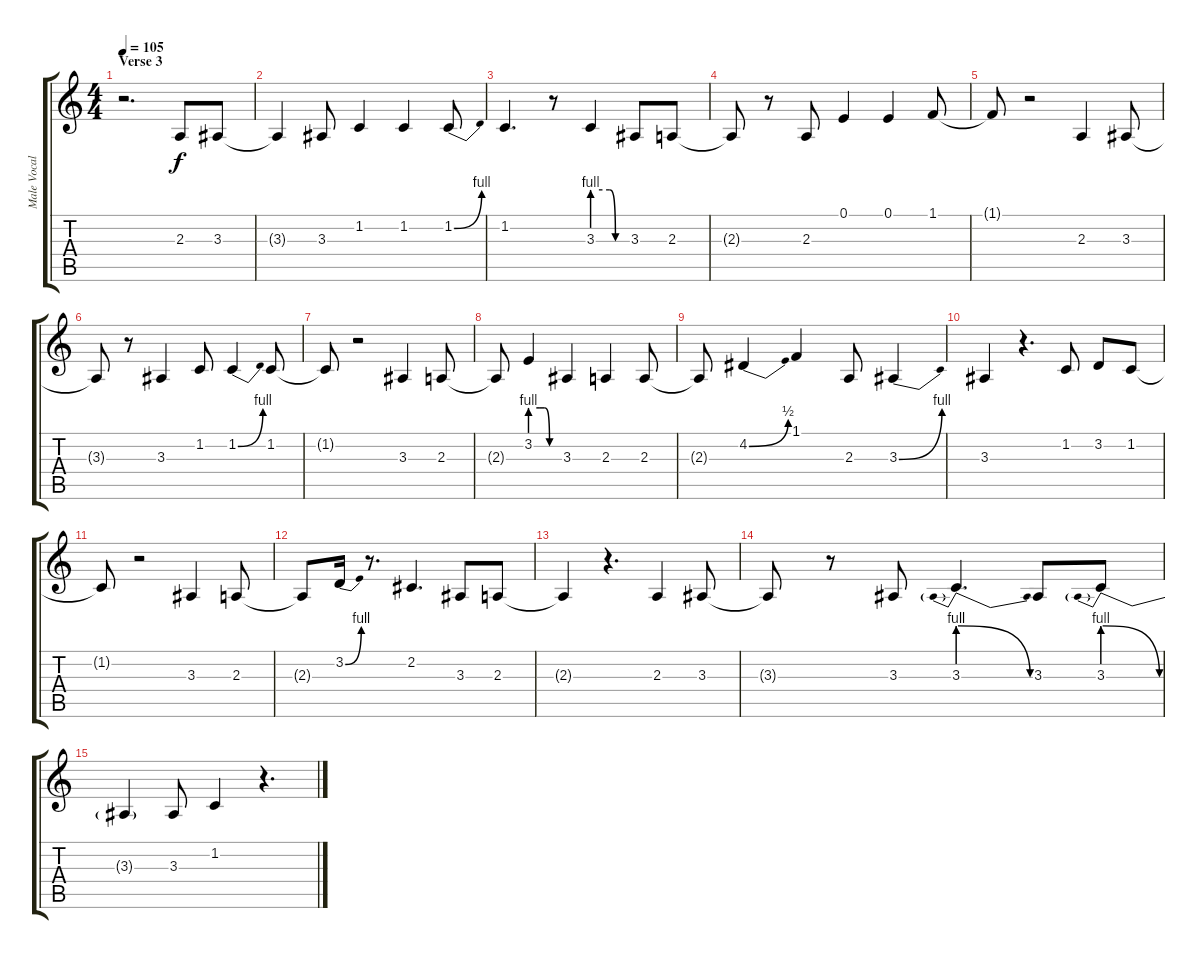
\track ("Male Vocals" "Male Vocal") {instrument bassoon}
\staff {score tabs}
\tuning (E4 B3 G3 D3 A2 E2) {hide}
\ts (4 4)
\section ("" "Verse 3")
\tempo 105
\clef g2
\ks c
r.2{d dy f} 2.3.8 3.3.8 |
3.3{t}.4 3.3.8 1.2.4 1.2.4 1.2{be (bend 0 0 60 4)}.8 |
1.2.4{d} r.8 3.3{be (custom 0 4 30 4 40 0 60 0)}.4 3.3.8 2.3.8 |
2.3{t}.8 r.8 2.3.8 0.1.4 0.1.4 1.1.8 |
1.1{t}.8 r.2 2.3.4 3.3.8 |
3.3{t}.8 r.8 3.3.4 1.2.8 1.2{be (bend 0 0 60 4)}.4 1.2.8 |
1.2{t}.8 r.2 3.3.4 2.3.8 |
2.3{t}.8 3.2{be (custom 0 4 20 4 30 4 40 0 60 0)}.4 3.3.4 2.3.4 2.3.8 |
2.3{t}.8 4.2{be (bend 0 0 60 2)}.4 1.1.4 2.3.8 3.3{be (bend 0 0 60 4)}.4 |
3.3.4 r.4{d} 1.2.8 3.2.8 1.2.8 |
1.2{t}.8 r.2 3.3.4 2.3.8 |
2.3{t}.8 3.2{be (bend 0 0 60 4)}.16 r.8{d} 2.2.4{d} 3.3.8 2.3.8 |
2.3{t}.4 r.4{d} 2.3.4 3.3.8 |
3.3{t}.8 r.8 3.3.8 3.3{be (prebendrelease 0 4 60 0)}.4{d} 3.3.8 3.3{be (prebendrelease 0 4 60 0)}.8 |
3.3{t}.4 3.3.8 1.2.4 r.4{d}
